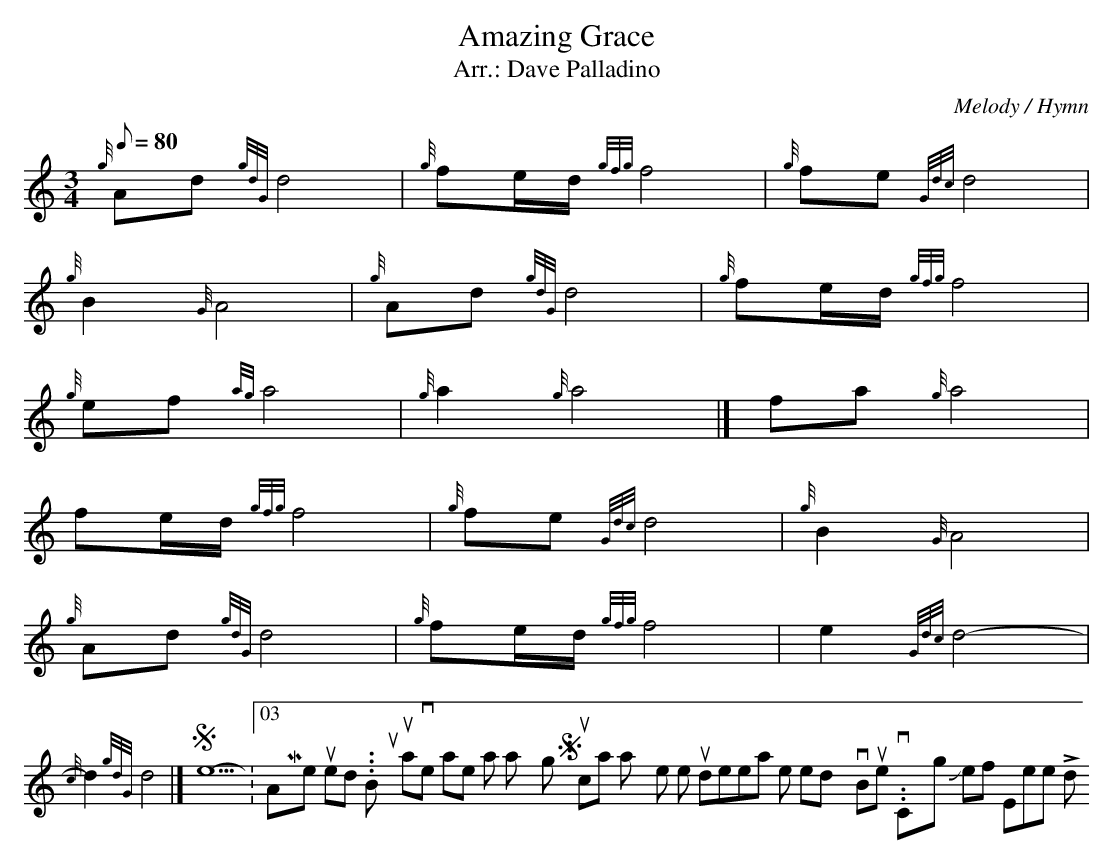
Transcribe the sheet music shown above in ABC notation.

X:1
T:Amazing Grace
T:Arr.: Dave Palladino
M:3/4
L:1/8
Q:80
C:Melody / Hymn
K:HP
{g}Ad{gdG}d4|
{g}fe/2d/2{gfg}f4|
{g}fe{Gdc}d4| !
{g}B2{G}A4|
{g}Ad{gdG}d4|
{g}fe/2d/2{gfg}f4| !
{g}ef{ag}a4|
{g}a2{g}a4|]
fa{g}a4| !
fe/2d/2{gfg}f4|
{g}fe{Gdc}d4|
{g}B2{G}A4| !
{g}Ad{gdG}d4|
{g}fe/2d/2{gfg}f4|
e2{Gdc}d4| !
-{c}d2{gdG}d4|]
-----------------------------------------------------------------------------
Stronkie09-11-2007, 09:03 AMyes it is used... But you have to make it a two party song...
So you can play the tone underneath the melody
-----------------------------------------------------------------------------
vBulletin® v3.8.4, Copyright ©2000-2009, Jelsoft Enterprises Ltd.
